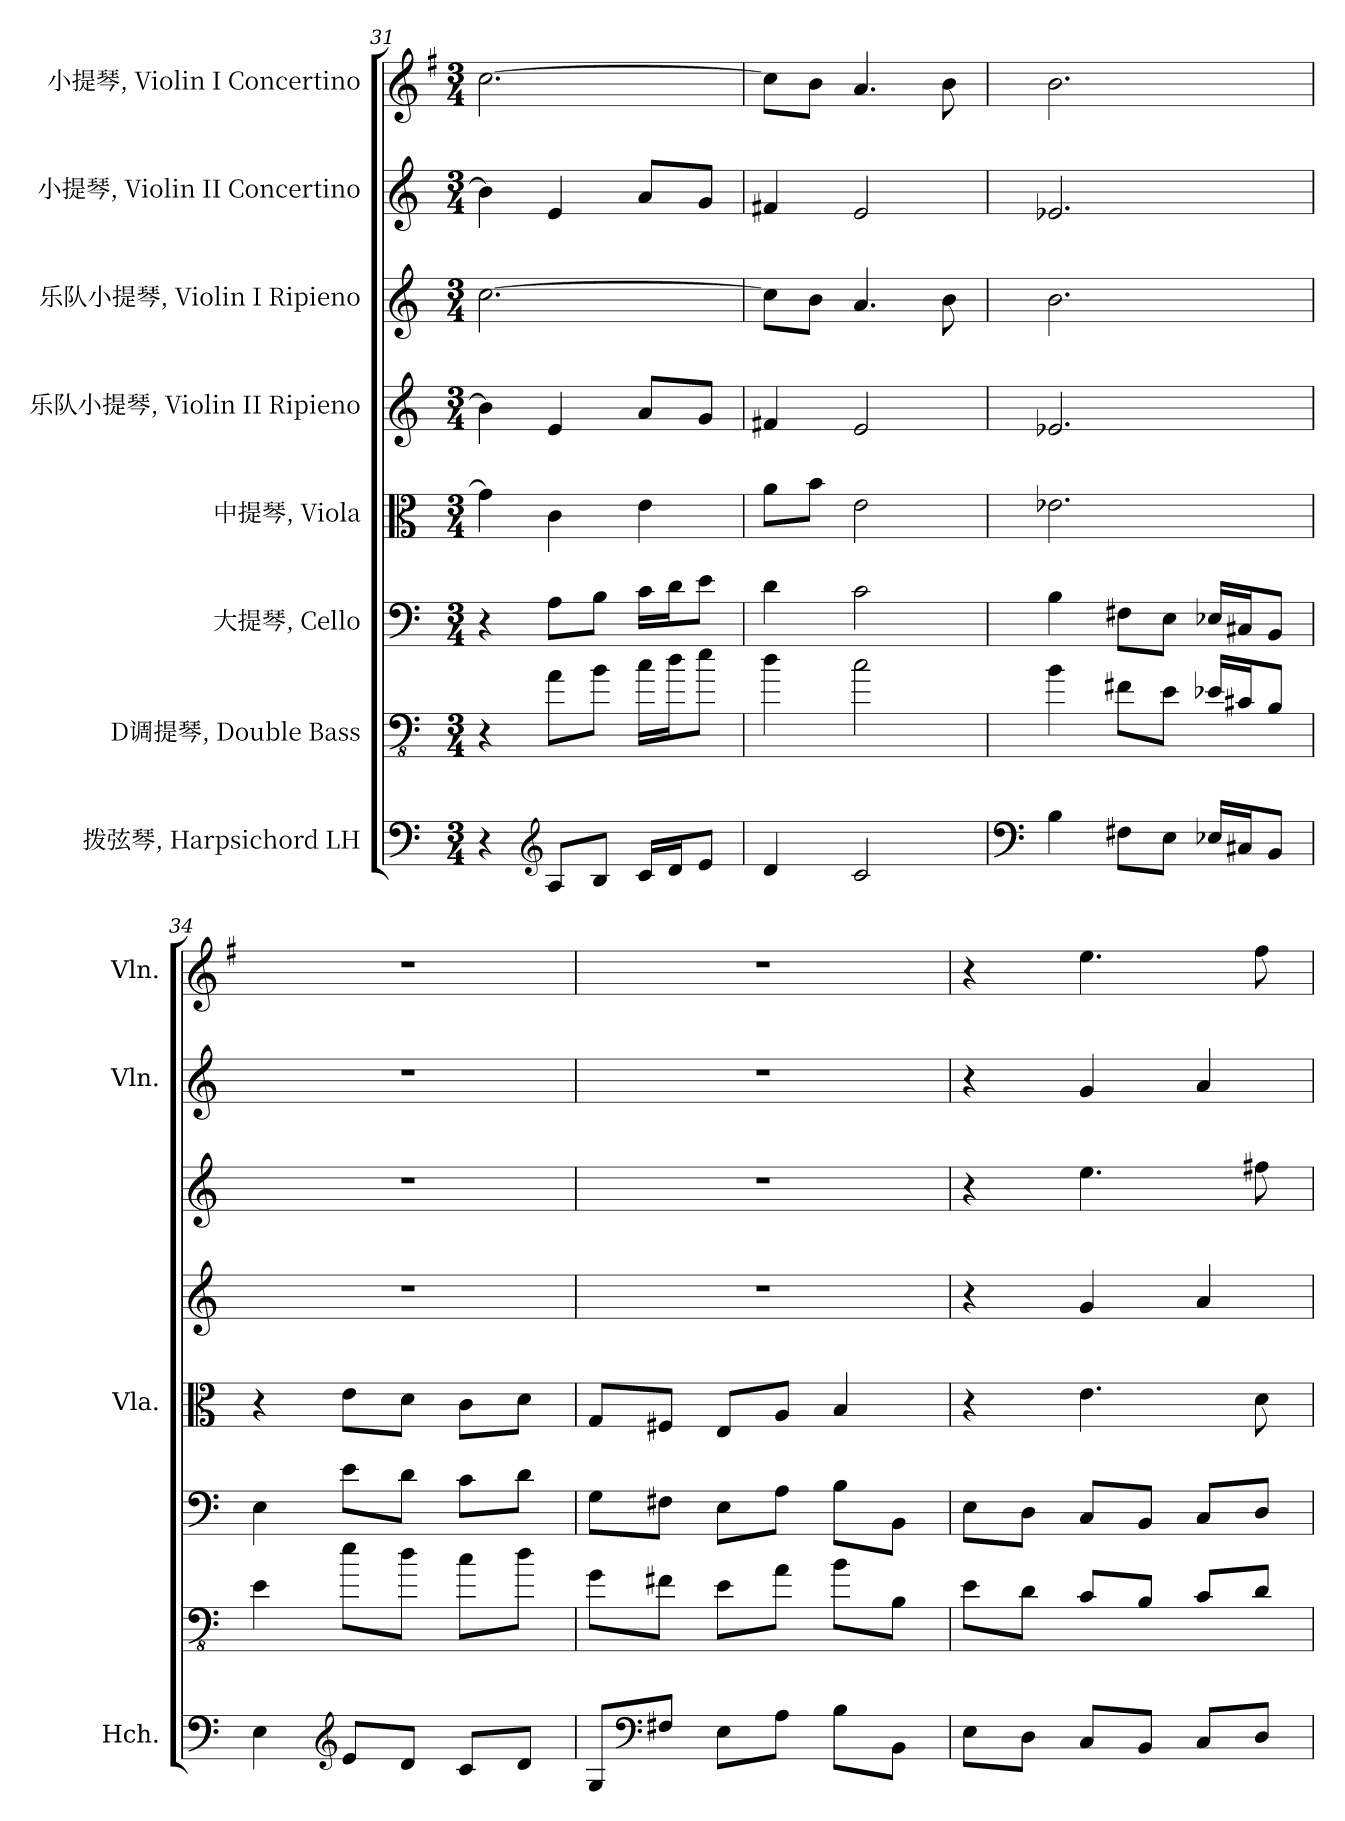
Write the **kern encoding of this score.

**kern	**kern	**kern	**kern	**kern	**kern	**kern	**kern
*part8	*part7	*part6	*part5	*part4	*part3	*part2	*part1
*staff8	*staff7	*staff6	*staff5	*staff4	*staff3	*staff2	*staff1
*I"拨弦琴, Harpsichord LH	*I"D调提琴, Double Bass	*I"大提琴, Cello	*I"中提琴, Viola	*I"乐队小提琴, Violin II Ripieno	*I"乐队小提琴, Violin I Ripieno	*I"小提琴, Violin II Concertino	*I"小提琴, Violin I Concertino
*I'Hch.	*	*	*I'Vla.	*	*	*I'Vln.	*I'Vln.
*clefF4	*clefFv4	*clefF4	*clefC3	*clefG2	*clefG2	*clefG2	*clefG2
*	*ITrd7c12	*	*	*	*	*	*
*k[]	*k[]	*k[]	*k[]	*k[]	*k[]	*k[]	*k[f#]
*M3/4	*M3/4	*M3/4	*M3/4	*M3/4	*M3/4	*M3/4	*M3/4
=31	=31	=31	=31	=31	=31	=31	=31
4r	4r	4r	4g\]	4b\]	[2.cc\	4b\]	[2.cc\
*clefG2	*	*	*	*	*	*	*
8A/L	8AA\L	8A\L	4c\	4e/	.	4e/	.
8B/J	8BB\J	8B\J	.	.	.	.	.
16c/LL	16C\LL	16c\LL	4e\	8a/L	.	8a/L	.
16d/J	16D\J	16d\J	.	.	.	.	.
8e/J	8E\J	8e\J	.	8g/J	.	8g/J	.
!!LO:PB:g=z
=32	=32	=32	=32	=32	=32	=32	=32
4d/	4D\	4d\	8a\L	4f#X/	8cc\L]	4f#X/	8cc\L]
.	.	.	8b\J	.	8b\J	.	8b\J
2c/	2C\	2c\	2e\	2e/	4.a/	2e/	4.a/
.	.	.	.	.	8b\	.	8b\
=33	=33	=33	=33	=33	=33	=33	=33
*clefF4	*	*	*	*	*	*	*
4B\	4BB\	4B\	2.e-X\	2.e-X/	2.b\	2.e-X/	2.b\
8F#X\L	8FF#X\L	8F#X\L	.	.	.	.	.
8E\J	8EE\J	8E\J	.	.	.	.	.
16E-X/LL	16EE-X/LL	16E-X/LL	.	.	.	.	.
16C#X/J	16CC#X/J	16C#X/J	.	.	.	.	.
8BB/J	8BBB/J	8BB/J	.	.	.	.	.
=34	=34	=34	=34	=34	=34	=34	=34
4E\	4EE\	4E\	4r	2.r	2.r	2.r	2.r
*clefG2	*	*	*	*	*	*	*
8e/L	8E\L	8e\L	8e\L	.	.	.	.
8d/J	8D\J	8d\J	8d\J	.	.	.	.
8c/L	8C\L	8c\L	8c\L	.	.	.	.
8d/J	8D\J	8d\J	8d\J	.	.	.	.
=35	=35	=35	=35	=35	=35	=35	=35
8G/L	8GG\L	8G\L	8G/L	2.r	2.r	2.r	2.r
*clefF4	*	*	*	*	*	*	*
8F#X/J	8FF#X\J	8F#X\J	8F#X/J	.	.	.	.
8E\L	8EE\L	8E\L	8E/L	.	.	.	.
8A\J	8AA\J	8A\J	8A/J	.	.	.	.
8B\L	8BB\L	8B\L	4B/	.	.	.	.
8BB\J	8BBB\J	8BB\J	.	.	.	.	.
=36	=36	=36	=36	=36	=36	=36	=36
8E\L	8EE\L	8E\L	4r	4r	4r	4r	4r
8D\J	8DD\J	8D\J	.	.	.	.	.
8C/L	8CC/L	8C/L	4.e\	4g/	4.ee\	4g/	4.ee\
8BB/J	8BBB/J	8BB/J	.	.	.	.	.
8C/L	8CC/L	8C/L	.	4a/	.	4a/	.
8D/J	8DD/J	8D/J	8d\	.	8ff#X\	.	8ff#\
=	=	=	=	=	=	=	=
*-	*-	*-	*-	*-	*-	*-	*-
